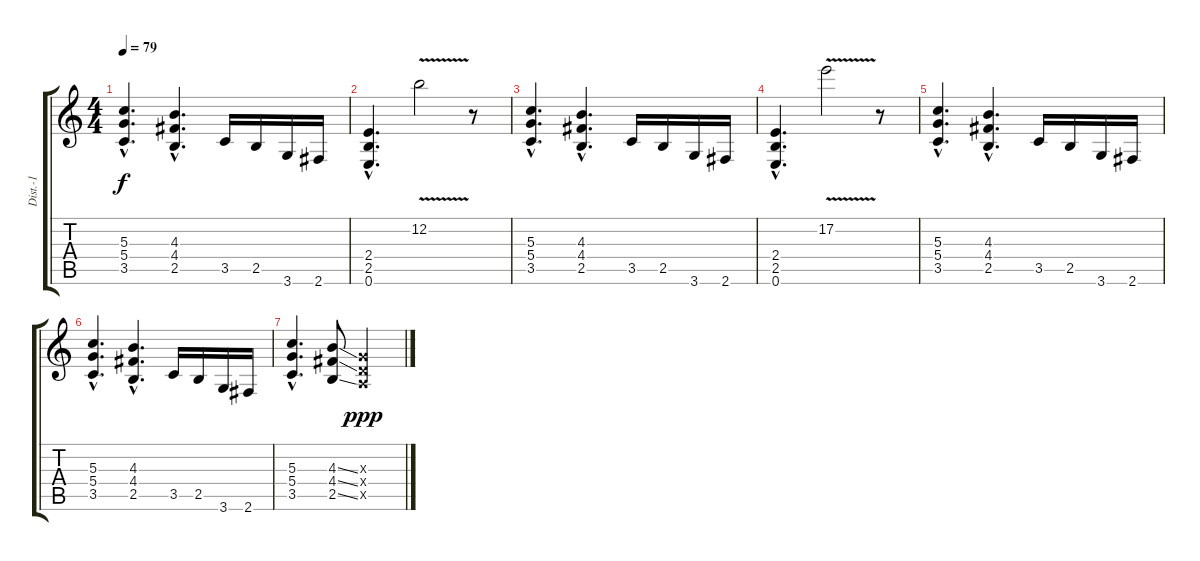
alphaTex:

\track ("Dist.-1" "Dist.-1") {instrument distortionguitar}
\staff {score tabs}
\tuning (E4 B3 G3 D3 A2 E2) {hide}
\ts (4 4)
\tempo 79
\clef g2
\ks c
(5.3{hac} 5.4{hac} 3.5{hac}).4{d dy f volume 16} (4.3{hac} 4.4{hac} 2.5{hac}).4{d} 3.5.16 2.5.16 3.6.16 2.6.16 |
(2.4{hac} 2.5{hac} 0.6{hac}).4{d} 12.2{v}.2 r.8 |
(5.3{hac} 5.4{hac} 3.5{hac}).4{d} (4.3{hac} 4.4{hac} 2.5{hac}).4{d} 3.5.16 2.5.16 3.6.16 2.6.16 |
(2.4{hac} 2.5{hac} 0.6{hac}).4{d} 17.2{v}.2 r.8 |
(5.3{hac} 5.4{hac} 3.5{hac}).4{d} (4.3{hac} 4.4{hac} 2.5{hac}).4{d} 3.5.16 2.5.16 3.6.16 2.6.16 |
(5.3{hac} 5.4{hac} 3.5{hac}).4{d} (4.3{hac} 4.4{hac} 2.5{hac}).4{d} 3.5.16 2.5.16 3.6.16 2.6.16 |
(5.3{hac} 5.4{hac} 3.5{hac}).4{d} (4.3{ss} 4.4{ss} 2.5{ss}).8 (0.3{x} 0.4{x} 0.5{x}).2{dy ppp}
